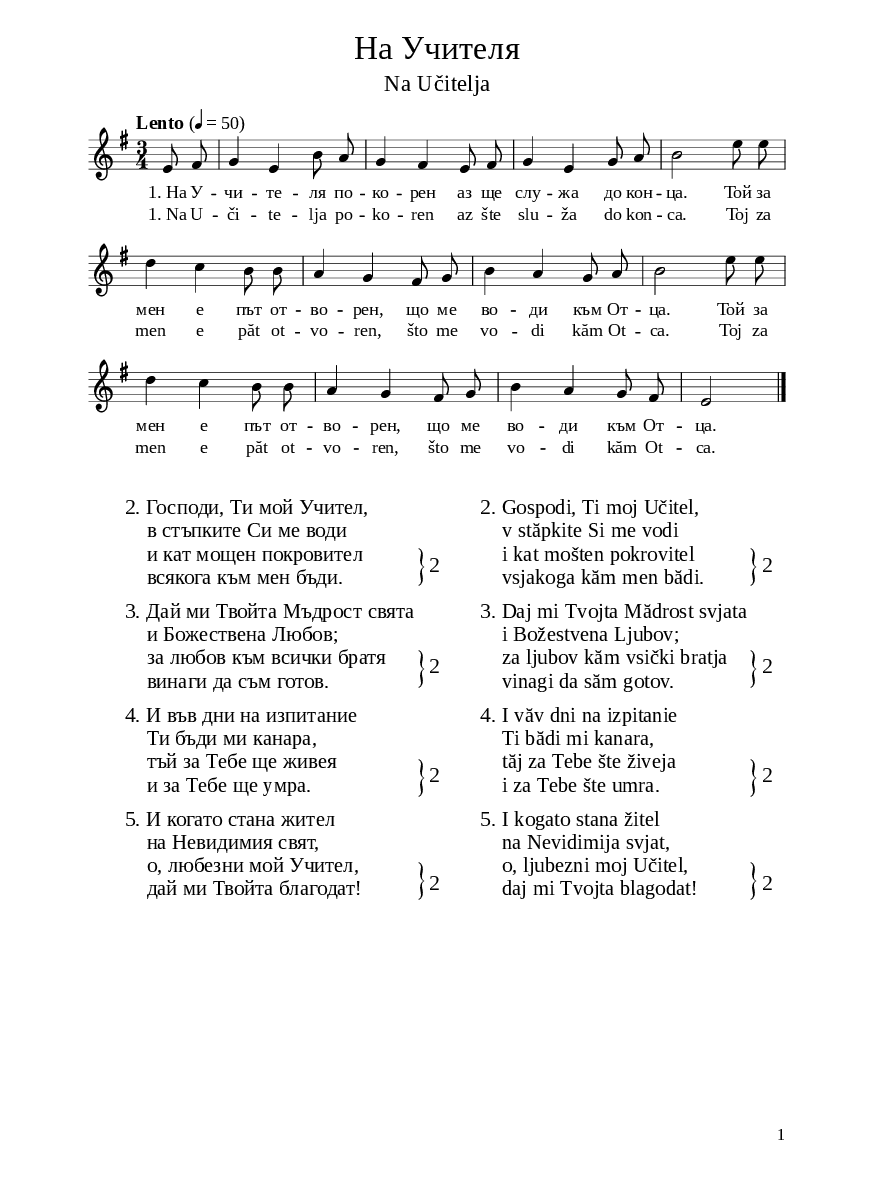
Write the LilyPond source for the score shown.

\version "2.24.4"

% include paper part and global functions
\include "include/globals.ily"

"rightBraces037" = \markup {
  \column {
    % repeat braces
    \translate #'(0 . -7.3 )
    \right-brace #18

    \translate #'(0 . -11.5 )
    \right-brace #18

    \translate #'(0 . -12.4 )
    \right-brace #18

    \translate #'(0 . -11.6 )
    \right-brace #18

  }
  \column {
    % repeat numbers
    \translate #'(0 . -8 )
    2

    \translate #'(0 . -13.9 )
    2

    \translate #'(0 . -15 )
    2

    \translate #'(0 . -14.8 )
    2
  }
}

\bookpart {
  \label #'ref037
  \tocItem \markup "На Учителя – Na Učitelja"
  \include "include/bookpart-paper.ily"
  \score {
    \include "include/score-layout.ily"

    \new Voice \absolute {
      \clef treble
      \key e \minor
      \time 3/4
      \tempoFunc "Lento" 4 "50"
      \autoBeamOff
      \partial 4
      \autoBeamOff
      e'8 fis'8 | g'4 e'4 b'8 a'8 | g'4 fis'4 e'8 fis'8 | g'4 e'4 g'8 a'8 |  b'2 e''8  e''8 \break
      d''4 c''4 b'8 b'8 | a'4 g'4 fis'8 g'8 | b'4 a'4 g'8 a'8 | b'2 e''8 e''8 \break
      | d''4 c''4 b'8 b'8 | a'4 g'4 fis'8 g'8 | b'4 a'4 g'8 fis'8 | e'2 \bar "|."\break
    }

    \addlyrics {
      "1. На" У --  чи -- те -- ля по -- ко -- рен аз ще слу -- жа
      до кон -- ца. Той за мен е път от -- во --
      рен, що ме во -- ди към От -- ца. Той за мен
      е път от -- во -- рен, що ме во -- ди към От -- ца.
    }


    \addlyrics {
      "1. Na" U --  či -- te -- lja po -- ko -- ren az šte slu -- ža
      do kon -- ca. Toj za men e păt ot -- vo --
      ren, što me vo -- di kăm Ot -- ca. Toj za men
      e păt ot -- vo -- ren, što me vo -- di kăm Ot -- ca.
    }

    \header {
      title = \titleFunc "На Учителя" "Na Učitelja"
    }

    \midi{}

  } % score

  \markup \empty-two

  \markup \abs-fontsize #10 {
    \hspace #5
    \override #`(baseline-skip . ,bgCoupletBaselineSkip)
    \column {

      \line { 2.  Господи, Ти мой Учител, }
      \line {   "   " в стъпките Си ме води }
      \line {   "   " и кат мощен покровител }
      \line {   "   " всякога към мен бъди. }
      \vspace #0.5
      \line { 3. Дай ми Твойта Мъдрост свята }
      \line {   "   " и Божествена Любов; }
      \line {   "   " за любов към всички братя }
      \line {   "   " винаги да съм готов. }
      \vspace #0.5
      \line { 4. И във дни на изпитание }
      \line {   "   " Ти бъди ми канара, }
      \line {   "   " тъй за Тебе ще живея }
      \line {   "   " и за Тебе ще умра. }
      \vspace #0.5
      \line { 5. И когато стана жител }
      \line {   "   " на Невидимия свят, }
      \line {   "   " о, любезни мой Учител,  }
      \line {   "   " дай ми Твойта благодат! }
    }
    \"rightBraces037"

    \hspace #5
    \override #`(baseline-skip . ,bgCoupletBaselineSkip)
    \column {

      \line { 2.  Gospodi, Ti moj Učitel, }
      \line {   "   " v stăpkite Si me vodi }
      \line {   "   " i kat mošten pokrovitel }
      \line {   "   " vsjakoga kăm men bădi. }
      \vspace #0.5
      \line { 3. Daj mi Tvojta Mădrost svjata }
      \line {   "   " i Božestvena Ljubov; }
      \line {   "   " za ljubov kăm vsički bratja }
      \line {   "   " vinagi da săm gotov. }
      \vspace #0.5
      \line { 4. I văv dni na izpitanie }
      \line {   "   " Ti bădi mi kanara, }
      \line {   "   " tăj za Tebe šte živeja }
      \line {   "   " i za Tebe šte umra. }
      \vspace #0.5
      \line { 5. I kogato stana žitel }
      \line {   "   " na Nevidimija svjat, }
      \line {   "   " o, ljubezni moj Učitel,  }
      \line {   "   " daj mi Tvojta blagodat! }
    }  \"rightBraces037"  %column
  } % markup

  \pageBreak

  % include foreign translation(s) of the song
  \version "2.24.4"

\markup \fill-line { \fontsize #deTitleFontSize "An den Meister" }
\markup \null
\markup \null
\markup \abs-fontsize #10 {
  \hspace #25
  \override #`(baseline-skip . ,deCoupletBaselineSkip)

  \column {

    \line { 1. Dem Meister werde ich ergeben }

    \line { "   "bis zum Ende dienen.}

    \line { "   "Er ist für mich ein offener Weg, }

    \line { "   "der mich zum Vater führt.}
    
     \line { "   "Er ist für mich ein offener Weg, }

    \line { "   "der mich zum Vater führt.}
     \vspace #0.5

    \line { 2. Herr, Du mein Meister, }

    \line { "   "führe mich bei meinen Schritten, }

    \line { "   "und wie ein mächtiger Beschützer }

    \line { "   " sei immer bei mir.}
     \vspace #0.5

    \line { 3. Gib mir Deine heilige Weisheit}

    \line { "   "und göttliche Liebe,}

    \line { "   "auf dass ich für die Liebe zu all meinen Brüdern}

    \line { "   "immerdar bereit bin.}
     \vspace #0.5

    \line { 4. Und in Tagen der Prüfung, }

    \line { "   "sei Du mir ein Fels,}

    \line { "   "so werde ich für Dich leben}

    \line { "   "und für Dich sterben.}
     \vspace #0.5

    \line { 5. Und wenn ich ein Bewohner }

    \line { "   "der unsichtbaren Welt werde, }

    \line { "   "oh, mein geliebter Meister,}

    \line { "   "gib mir Deinen Segen!}

  }
}


} % bookpart
